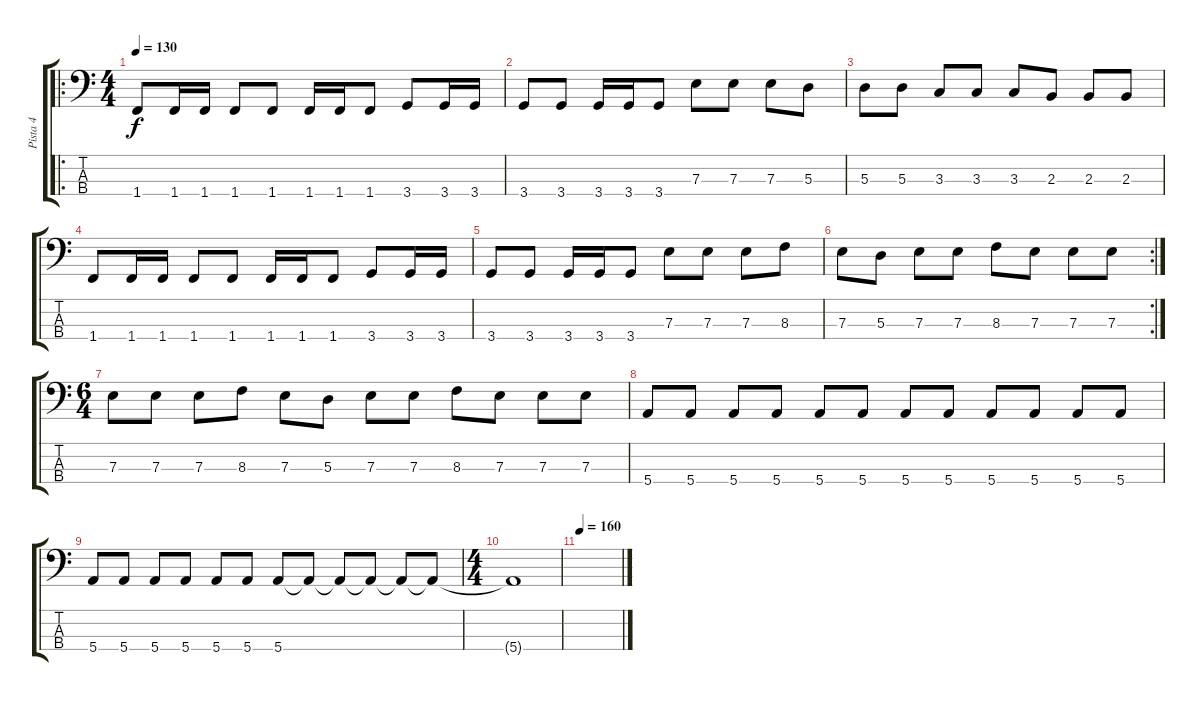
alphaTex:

\track ("Pista 4" "Pista 4") {instrument electricbassfinger}
\staff {score tabs}
\tuning (G2 D2 A1 E1) {hide}
\ro
\ts (4 4)
\tempo 130
\clef f4
\ks c
1.4.8{dy f} 1.4.16 1.4.16 1.4.8 1.4.8 1.4.16 1.4.16 1.4.8 3.4.8 3.4.16 3.4.16 |
3.4.8 3.4.8 3.4.16 3.4.16 3.4.8 7.3.8 7.3.8 7.3.8 5.3.8 |
5.3.8 5.3.8 3.3.8 3.3.8 3.3.8 2.3.8 2.3.8 2.3.8 |
1.4.8 1.4.16 1.4.16 1.4.8 1.4.8 1.4.16 1.4.16 1.4.8 3.4.8 3.4.16 3.4.16 |
3.4.8 3.4.8 3.4.16 3.4.16 3.4.8 7.3.8 7.3.8 7.3.8 8.3.8 |
\rc 2
7.3.8 5.3.8 7.3.8 7.3.8 8.3.8 7.3.8 7.3.8 7.3.8 |
\ts (6 4)
7.3.8 7.3.8 7.3.8 8.3.8 7.3.8 5.3.8 7.3.8 7.3.8 8.3.8 7.3.8 7.3.8 7.3.8 |
5.4.8 5.4.8 5.4.8 5.4.8 5.4.8 5.4.8 5.4.8 5.4.8 5.4.8 5.4.8 5.4.8 5.4.8 |
5.4.8 5.4.8 5.4.8 5.4.8 5.4.8 5.4.8 5.4.8 5.4{t}.8 5.4{t}.8 5.4{t}.8 5.4{t}.8 5.4{t}.8 |
\ts (4 4)
5.4{t}.1 |
\tempo 160
